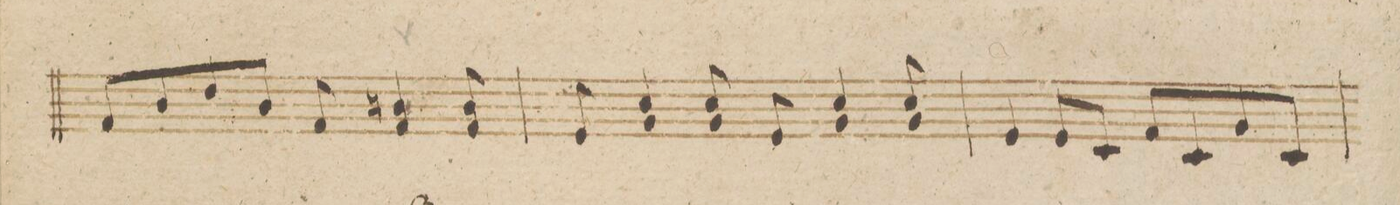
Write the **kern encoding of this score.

**kern	**dynam
*I"Violino 2do	*
*clefG2	*
*k[b-]	*
*met(c|)	*
*M2/2	*
8f/L	.
8b-/	.
8dd/	.
8b-/J	.
8f/	.
4f/ 4bn	.
8f/ 8b	.
=15	=15
8e/	.
4g/ 4cc	.
8g/ 8cc	.
8e/	.
4g/ 4cc	.
8g/ 8cc	.
=16	=16
4e/	.
8e/L	.
8c/J	.
8f/L	.
8c/	.
8g/	.
8c/J	.
=17	=17
*-	*-
